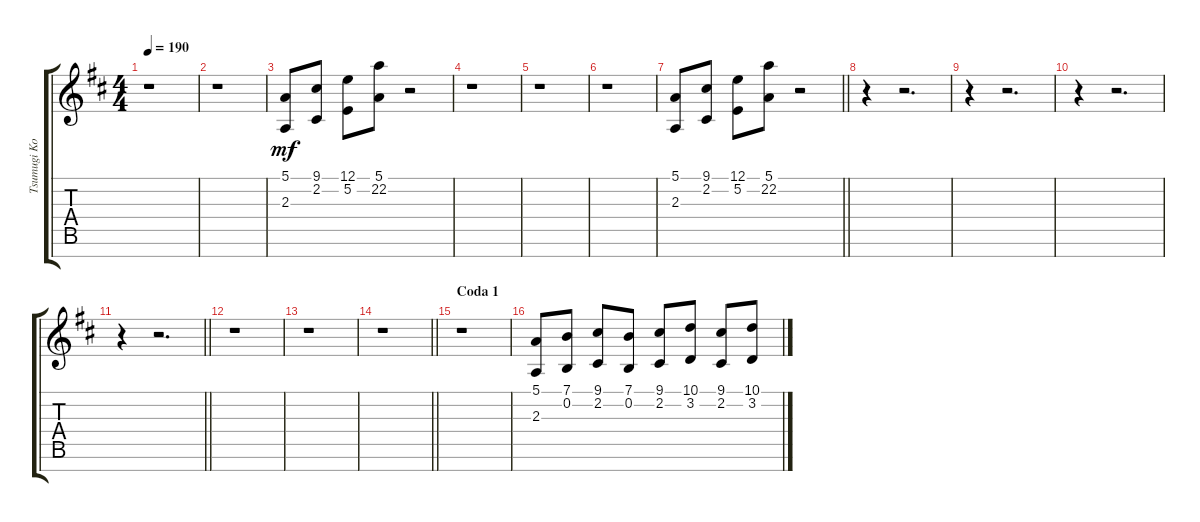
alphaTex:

\track ("Tsumugi Kotobuki (Synth Lead)" "Tsumugi Ko") {instrument lead7fifths}
\staff {score tabs}
\tuning (E4 B3 G3 D3 A2 E2 B1) {hide}
\ts (4 4)
\tempo 190
\clef g2
\ks d
r.1{dy mf} |
r.1 |
(5.1 2.3).8 (9.1 2.2).8 (12.1 5.2).8 (5.1 22.2).8 r.2 |
r.1 |
r.1 |
r.1 |
\barLineRight lightlight
(5.1 2.3).8 (9.1 2.2).8 (12.1 5.2).8 (5.1 22.2).8 r.2 |
\section ("" "")
r.4 r.2{d} |
r.4 r.2{d} |
r.4 r.2{d} |
\barLineRight lightlight
r.4 r.2{d} |
\section ("" "")
r.1 |
r.1 |
\barLineRight lightlight
r.1 |
\section ("" "Coda 1")
r.1 |
(5.1 2.3).8 (7.1 0.2).8 (9.1 2.2).8 (7.1 0.2).8 (9.1 2.2).8 (10.1 3.2).8 (9.1 2.2).8 (10.1 3.2).8
